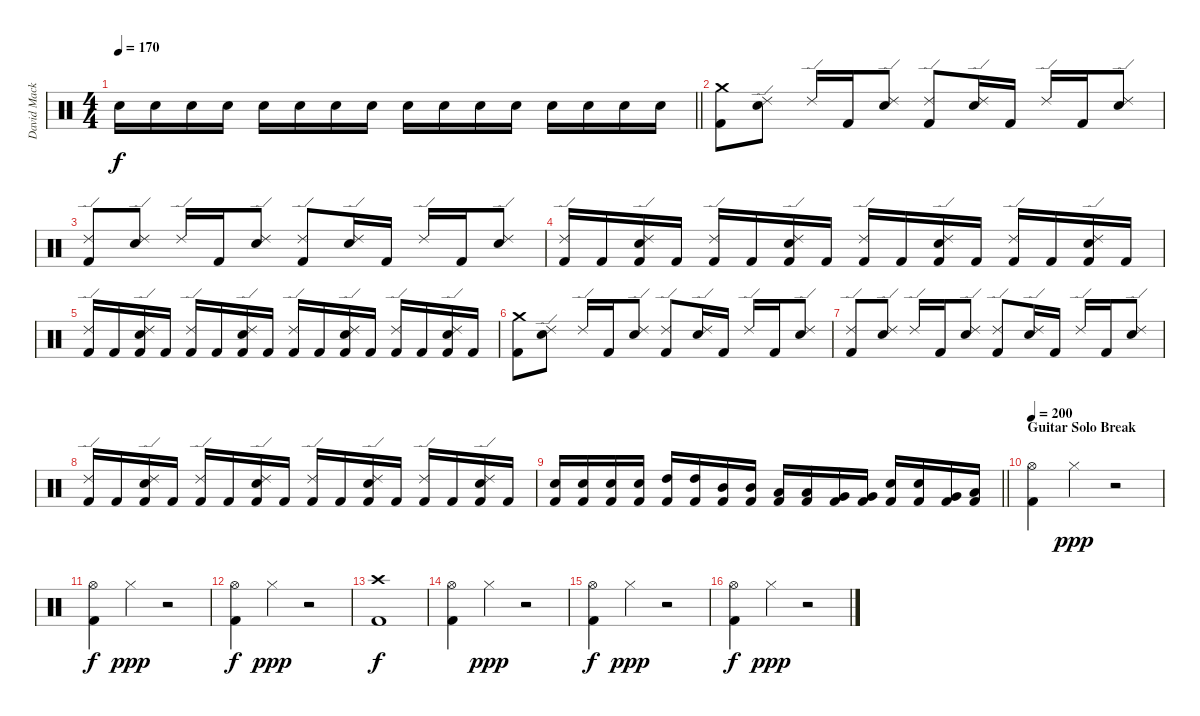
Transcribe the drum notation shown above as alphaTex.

\track ("David Mackintosh (Drums)" "David Mack") {instrument percussion}
\staff {score}
\articulation defaults
\ts (4 4)
\tempo 170
\clef neutral
\barLineRight lightlight
\ks aminor "Snare (hit) 2".16{dy f} "Snare (hit) 2".16 "Snare (hit) 2".16 "Snare (hit) 2".16 "Snare (hit) 2".16 "Snare (hit) 2".16 "Snare (hit) 2".16 "Snare (hit) 2".16 "Snare (hit) 2".16 "Snare (hit) 2".16 "Snare (hit) 2".16 "Snare (hit) 2".16 "Snare (hit) 2".16 "Snare (hit) 2".16 "Snare (hit) 2".16 "Snare (hit) 2".16
|
("Kick (hit) 2" "Crash medium (hit)").8 ("Snare (hit) 2" "Ride (edge) 2").8 "Ride (edge) 2".16 "Kick (hit) 2".16 ("Snare (hit) 2" "Ride (edge) 2").8 ("Kick (hit) 2" "Ride (edge) 2").8 ("Snare (hit) 2" "Ride (edge) 2").16 "Kick (hit) 2".16 "Ride (edge) 2".16 "Kick (hit) 2".16 ("Snare (hit) 2" "Ride (edge) 2").8 |
("Kick (hit) 2" "Ride (edge) 2").8 ("Snare (hit) 2" "Ride (edge) 2").8 "Ride (edge) 2".16 "Kick (hit) 2".16 ("Snare (hit) 2" "Ride (edge) 2").8 ("Kick (hit) 2" "Ride (edge) 2").8 ("Snare (hit) 2" "Ride (edge) 2").16 "Kick (hit) 2".16 "Ride (edge) 2".16 "Kick (hit) 2".16 ("Snare (hit) 2" "Ride (edge) 2").8 |
("Kick (hit) 2" "Ride (edge) 2").16 "Kick (hit) 2".16 ("Kick (hit) 2" "Snare (hit) 2" "Ride (edge) 2").16 "Kick (hit) 2".16 ("Kick (hit) 2" "Ride (edge) 2").16 "Kick (hit) 2".16 ("Kick (hit) 2" "Snare (hit) 2" "Ride (edge) 2").16 "Kick (hit) 2".16 ("Kick (hit) 2" "Ride (edge) 2").16 "Kick (hit) 2".16 ("Kick (hit) 2" "Snare (hit) 2" "Ride (edge) 2").16 "Kick (hit) 2".16 ("Kick (hit) 2" "Ride (edge) 2").16 "Kick (hit) 2".16 ("Kick (hit) 2" "Snare (hit) 2" "Ride (edge) 2").16 "Kick (hit) 2".16 |
("Kick (hit) 2" "Ride (edge) 2").16 "Kick (hit) 2".16 ("Kick (hit) 2" "Snare (hit) 2" "Ride (edge) 2").16 "Kick (hit) 2".16 ("Kick (hit) 2" "Ride (edge) 2").16 "Kick (hit) 2".16 ("Kick (hit) 2" "Snare (hit) 2" "Ride (edge) 2").16 "Kick (hit) 2".16 ("Kick (hit) 2" "Ride (edge) 2").16 "Kick (hit) 2".16 ("Kick (hit) 2" "Snare (hit) 2" "Ride (edge) 2").16 "Kick (hit) 2".16 ("Kick (hit) 2" "Ride (edge) 2").16 "Kick (hit) 2".16 ("Kick (hit) 2" "Snare (hit) 2" "Ride (edge) 2").16 "Kick (hit) 2".16 |
("Kick (hit) 2" "Crash medium (hit)").8 ("Snare (hit) 2" "Ride (edge) 2").8 "Ride (edge) 2".16 "Kick (hit) 2".16 ("Snare (hit) 2" "Ride (edge) 2").8 ("Kick (hit) 2" "Ride (edge) 2").8 ("Snare (hit) 2" "Ride (edge) 2").16 "Kick (hit) 2".16 "Ride (edge) 2".16 "Kick (hit) 2".16 ("Snare (hit) 2" "Ride (edge) 2").8 |
("Kick (hit) 2" "Ride (edge) 2").8 ("Snare (hit) 2" "Ride (edge) 2").8 "Ride (edge) 2".16 "Kick (hit) 2".16 ("Snare (hit) 2" "Ride (edge) 2").8 ("Kick (hit) 2" "Ride (edge) 2").8 ("Snare (hit) 2" "Ride (edge) 2").16 "Kick (hit) 2".16 "Ride (edge) 2".16 "Kick (hit) 2".16 ("Snare (hit) 2" "Ride (edge) 2").8 |
("Kick (hit) 2" "Ride (edge) 2").16 "Kick (hit) 2".16 ("Kick (hit) 2" "Snare (hit) 2" "Ride (edge) 2").16 "Kick (hit) 2".16 ("Kick (hit) 2" "Ride (edge) 2").16 "Kick (hit) 2".16 ("Kick (hit) 2" "Snare (hit) 2" "Ride (edge) 2").16 "Kick (hit) 2".16 ("Kick (hit) 2" "Ride (edge) 2").16 "Kick (hit) 2".16 ("Kick (hit) 2" "Snare (hit) 2" "Ride (edge) 2").16 "Kick (hit) 2".16 ("Kick (hit) 2" "Ride (edge) 2").16 "Kick (hit) 2".16 ("Kick (hit) 2" "Snare (hit) 2" "Ride (edge) 2").16 "Kick (hit) 2".16 |
\barLineRight lightlight
("Kick (hit) 2" "Snare (hit) 2").16 ("Kick (hit) 2" "Snare (hit) 2").16 ("Kick (hit) 2" "Snare (hit) 2").16 ("Kick (hit) 2" "Snare (hit) 2").16 ("Kick (hit) 2" "High Tom (hit)").16 ("Kick (hit) 2" "High Tom (hit)").16 ("Kick (hit) 2" "Mid Tom (hit)").16 ("Kick (hit) 2" "Mid Tom (hit)").16 ("Kick (hit) 2" "Low Tom (hit)").16 ("Kick (hit) 2" "Low Tom (hit)").16 ("Kick (hit) 2" "Very Low Tom (hit)").16 ("Kick (hit) 2" "Very Low Tom (hit)").16 ("Kick (hit) 2" "Snare (hit) 2").16 ("Kick (hit) 2" "Snare (hit) 2").16 ("Kick (hit) 2" "Very Low Tom (hit)").16 ("Kick (hit) 2" "Low Floor Tom (hit)").16 |
\section ("" "Guitar Solo Break")
\tempo 200
("Kick (hit) 2" "Hi-Hat (open)").4 "Hi-Hat (closed)".4{dy ppp} r.2 |
("Kick (hit) 2" "Hi-Hat (open)").4{dy f} "Hi-Hat (closed)".4{dy ppp} r.2 |
("Kick (hit) 2" "Hi-Hat (open)").4{dy f} "Hi-Hat (closed)".4{dy ppp} r.2 |
("Kick (hit) 2" "Crash high (hit)").1{dy f} |
("Kick (hit) 2" "Hi-Hat (open)").4 "Hi-Hat (closed)".4{dy ppp} r.2 |
("Kick (hit) 2" "Hi-Hat (open)").4{dy f} "Hi-Hat (closed)".4{dy ppp} r.2 |
("Kick (hit) 2" "Hi-Hat (open)").4{dy f} "Hi-Hat (closed)".4{dy ppp} r.2
